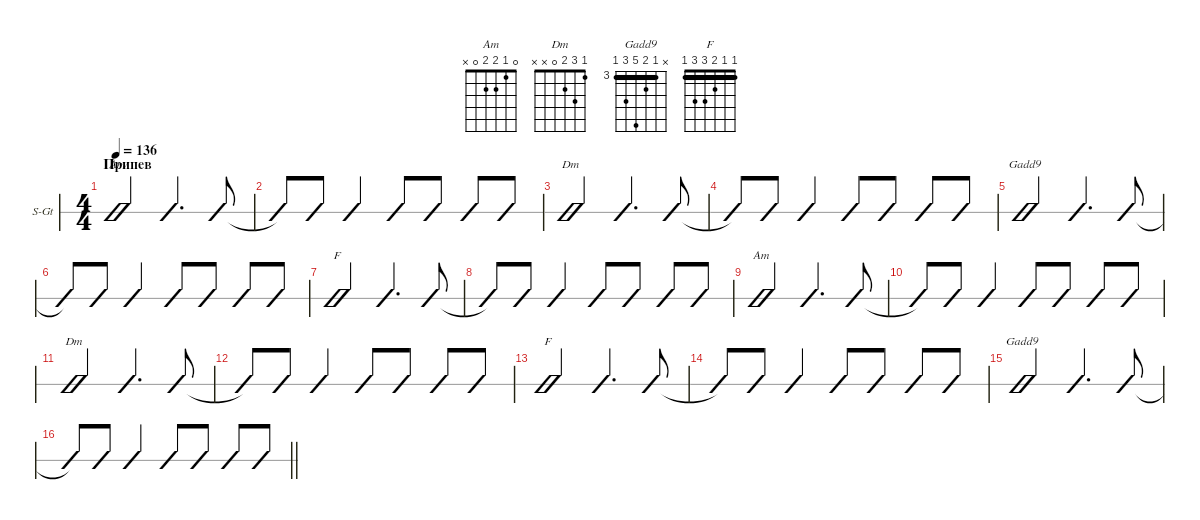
\defaultSystemsLayout 4
\hideDynamics
\bracketExtendMode groupsimilarinstruments
\multiTrackTrackNamePolicy allsystems
\firstSystemTrackNameOrientation horizontal
\otherSystemsTrackNameOrientation horizontal
\track ("Steel Guitar" "S-Gt") {instrument acousticguitarsteel}
\staff {slash}
\tuning (E4 B3 G3 D3 A2 E2)
\chord ("Am" 0 1 2 2 0 x)
\chord ("Dm" 1 3 2 0 x x)
\chord ("Gadd9" x 3 4 7 5 3) {firstfret 3 barre 3}
\chord ("F" 1 1 2 3 3 1) {barre (1 1)}
\ts (4 4)
\section ("" "Припев")
\scale
0.322197
\tempo 136
\accidentals auto
\clef g2
\ottava regular
\simile none
\ks aminor
(2.3{lr} 2.4{lr} 0.5{lr} 1.2 0.1).2{bd 30 ch "Am" dy f} (0.1{lr} 1.2{lr} 2.3{lr} 2.4{lr} 0.5{lr}).4{d bd 30} (0.1{lr} 1.2{lr} 2.3{lr} 2.4{lr} 0.5{lr}).8{bu 30} |
\scale
0.205098 (0.1{lr t} 1.2{lr t} 2.3{lr t} 2.4{lr t} 0.5{lr t}).8 (0.1{lr} 1.2{lr} 2.3{lr} 2.4{lr} 0.5{lr}).8{bu 30} (0.1{lr} 1.2{lr} 2.3{lr} 2.4{lr} 0.5{lr}).4{bd 30} (0.1{lr} 1.2{lr} 2.3{lr} 2.4{lr} 0.5{lr}).8{bd 30} (0.1{lr} 1.2{lr} 2.3{lr} 2.4{lr} 0.5{lr}).8{bu 30} (0.1{lr} 1.2{lr} 2.3{lr} 2.4{lr} 0.5{lr}).8{bd 30} (0.1{lr} 1.2{lr} 2.3{lr} 2.4{lr} 0.5{lr}).8{bu 30} |
\scale
0.249131 (0.4{lr} 2.3{lr} 3.2{lr} 1.1{lr}).2{bd 30 ch "Dm"} (0.4{lr} 2.3{lr} 1.1{lr} 3.2{lr}).4{d bd 30} (0.4{lr} 2.3{lr} 3.2{lr} 1.1{lr}).8{bu 30} |
\scale
0.224128 (0.4{lr t} 2.3{lr t} 3.2{lr t} 1.1{lr t}).8 (0.4{lr} 2.3{lr} 3.2{lr} 1.1{lr}).8{bu 30} (0.4{lr} 2.3{lr} 1.1{lr} 3.2{lr}).4{bd 30} (0.4{lr} 2.3{lr} 1.1{lr} 3.2{lr}).8{bd 30} (0.4{lr} 2.3{lr} 1.1{lr} 3.2{lr}).8{bu 30} (5.4{x} 3.3{x} 3.1{x} 3.2{x}).8{bd 30} (5.4{x} 3.3{x} 3.1{x} 3.2{x}).8{bu 30} |
\scale
0.301077 (3.6{lr} 5.5{lr} 7.4{lr} 4.3{lr} 3.2{lr} 3.1{lr}).2{bd 30 ch "Gadd9"} (3.6{lr} 5.5{lr} 7.4{lr} 4.3{lr} 3.2{lr} 3.1{lr}).4{d bd 30} (3.6{lr} 5.5{lr} 7.4{lr} 4.3{lr} 3.2{lr} 3.1{lr}).8{bu 30} |
\scale
0.238064 (3.6{lr t} 5.5{lr t} 7.4{lr t} 4.3{lr t} 3.2{lr t} 3.1{lr t}).8 (3.6{lr} 5.5{lr} 7.4{lr} 4.3{lr} 3.2{lr} 3.1{lr}).8{bu 30} (3.6{lr} 5.5{lr} 7.4{lr} 4.3{lr} 3.2{lr} 3.1{lr}).4{bd 30} (3.6{lr} 5.5{lr} 7.4{lr} 4.3{lr} 3.2{lr} 3.1{lr}).8{bd 30} (3.6{lr} 5.5{lr} 7.4{lr} 4.3{lr} 3.2{lr} 3.1{lr}).8{bu 30} (4.6{x} 6.5{x} 6.4{x} 5.3{x} 4.2{x} 4.1{x}).8{bd 30} (4.6{x} 6.5{x} 6.4{x} 5.3{x} 4.2{x} 4.1{x}).8{bu 30} |
\scale
0.221443 (3.5{lr} 3.4{lr} 2.3{lr} 1.2{lr} 1.1{lr} 1.6).2{bd 30 ch "F"} (3.5{lr} 3.4{lr} 2.3{lr} 1.2{lr} 1.1{lr} 1.6).4{d bd 30} (3.5{lr} 3.4{lr} 2.3{lr} 1.2{lr} 1.1{lr} 1.6).8{bu 30} |
\scale
0.239997 (3.5{lr t} 3.4{lr t} 2.3{lr t} 1.2{lr t} 1.1{lr t}).8 (3.5{lr} 3.4{lr} 2.3{lr} 1.2{lr} 1.1{lr} 1.6).8{bu 30} (3.5{lr} 3.4{lr} 2.3{lr} 1.2{lr} 1.1{lr} 1.6).4{bd 30} (3.5{lr} 3.4{lr} 2.3{lr} 1.2{lr} 1.1{lr} 1.6).8{bd 30} (3.5{lr} 3.4{lr} 2.3{lr} 1.2{lr} 1.1{lr} 1.6).8{bu 30} (6.5{x} 5.4{x} 3.3{x} 4.2{x} 3.1{x}).8{bd 30} (6.5{x} 5.4{x} 3.3{x} 4.2{x} 3.1{x}).8{bu 30} |
\scale
0.293089 (2.3{lr} 2.4{lr} 0.5{lr} 1.2 0.1).2{bd 30 ch "Am"} (0.1{lr} 1.2{lr} 2.3{lr} 2.4{lr} 0.5{lr}).4{d bd 30} (0.1{lr} 1.2{lr} 2.3{lr} 2.4{lr} 0.5{lr}).8{bu 30} |
\scale
0.263839 (0.1{lr t} 1.2{lr t} 2.3{lr t} 2.4{lr t} 0.5{lr t}).8 (0.1{lr} 1.2{lr} 2.3{lr} 2.4{lr} 0.5{lr}).8{bu 30} (0.1{lr} 1.2{lr} 2.3{lr} 2.4{lr} 0.5{lr}).4{bd 30} (0.1{lr} 1.2{lr} 2.3{lr} 2.4{lr} 0.5{lr}).8{bd 30} (0.1{lr} 1.2{lr} 2.3{lr} 2.4{lr} 0.5{lr}).8{bu 30} (0.1{lr} 1.2{lr} 2.3{lr} 2.4{lr} 0.5{lr}).8{bd 30} (0.1{lr} 1.2{lr} 2.3{lr} 2.4{lr} 0.5{lr}).8{bu 30} |
\scale
0.206184 (0.4{lr} 2.3{lr} 3.2{lr} 1.1{lr}).2{bd 30 ch "Dm"} (0.4{lr} 2.3{lr} 1.1{lr} 3.2{lr}).4{d bd 30} (0.4{lr} 2.3{lr} 3.2{lr} 1.1{lr}).8{bu 30} |
\scale
0.237186 (0.4{lr t} 2.3{lr t} 3.2{lr t} 1.1{lr t}).8 (0.4{lr} 2.3{lr} 3.2{lr} 1.1{lr}).8{bu 30} (0.4{lr} 2.3{lr} 1.1{lr} 3.2{lr}).4{bd 30} (0.4{lr} 2.3{lr} 1.1{lr} 3.2{lr}).8{bd 30} (0.4{lr} 2.3{lr} 1.1{lr} 3.2{lr}).8{bu 30} (5.4{x} 3.3{x} 3.1{x} 3.2{x}).8{bd 30} (5.4{x} 3.3{x} 3.1{x} 3.2{x}).8{bu 30} |
\scale
0.312456 (1.6 3.5 3.4 2.3 1.2 1.1).2{bd 30 ch "F"} (1.6 3.5 3.4 2.3 1.2 1.1).4{d bd 30} (1.6 3.5 3.4 2.3 1.2 1.1).8{bu 30} |
\scale
0.280816 (1.6{t} 3.5{t} 3.4{t} 2.3{t} 1.2{t} 1.1{t}).8 (1.6 3.5 3.4 2.3 1.2 1.1).8{bu 30} (1.6 3.5 3.4 2.3 1.2 1.1).4{bd 30} (1.6 3.5 3.4 2.3 1.2 1.1).8{bd 30} (1.6 3.5 3.4 2.3 1.2 1.1).8{bu 30} (1.6{x} 3.5{x} 3.4{x} 2.3{x} 1.2{x} 1.1{x}).8{bd 30} (1.6{x} 3.5{x} 3.4{x} 2.3{x} 1.2{x} 1.1{x}).8{bu 30} |
\scale
0.210968 (3.6{lr} 5.5{lr} 7.4{lr} 4.3{lr} 3.2{lr} 3.1{lr}).2{bd 30 ch "Gadd9"} (3.6{lr} 5.5{lr} 7.4{lr} 4.3{lr} 3.2{lr} 3.1{lr}).4{d bd 30} (3.6{lr} 5.5{lr} 7.4{lr} 4.3{lr} 3.2{lr} 3.1{lr}).8{bu 30} |
\scale
0.196629
\barLineRight lightlight
(3.6{lr t} 5.5{lr t} 7.4{lr t} 4.3{lr t} 3.2{lr t} 3.1{lr t}).8 (3.6{lr} 5.5{lr} 7.4{lr} 4.3{lr} 3.2{lr} 3.1{lr}).8{bu 30} (3.6{lr} 5.5{lr} 7.4{lr} 4.3{lr} 3.2{lr} 3.1{lr}).4{bd 30} (3.6{lr} 5.5{lr} 7.4{lr} 4.3{lr} 3.2{lr} 3.1{lr}).8{bd 30} (3.6{lr} 5.5{lr} 7.4{lr} 4.3{lr} 3.2{lr} 3.1{lr}).8{bu 30} (4.6{x} 6.5{x} 6.4{x} 5.3{x} 4.2{x} 4.1{x}).8{bd 30} (4.6{x} 6.5{x} 6.4{x} 5.3{x} 4.2{x} 4.1{x}).8{bu 30}
